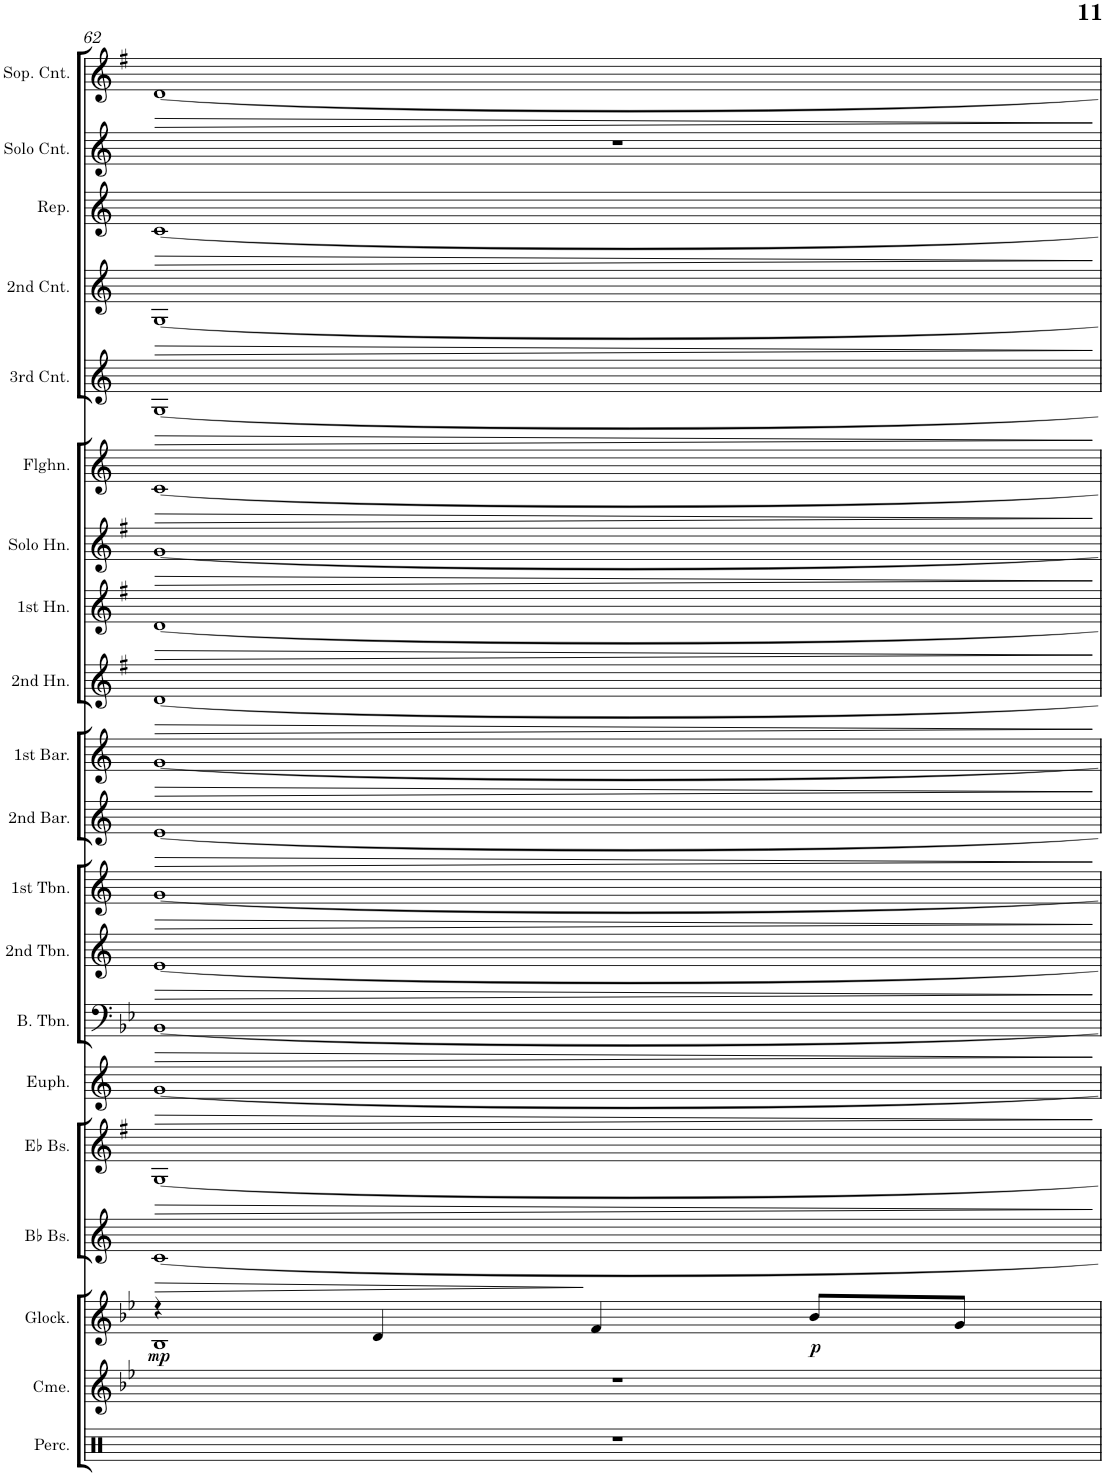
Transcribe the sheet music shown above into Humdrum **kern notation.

**kern	**kern	**kern	**dynam	**kern	**dynam	**kern	**dynam	**kern	**dynam	**kern	**dynam	**kern	**dynam	**kern	**dynam	**kern	**dynam	**kern	**dynam	**kern	**dynam	**kern	**dynam	**kern	**dynam	**kern	**dynam	**kern	**dynam	**kern	**dynam	**kern	**dynam	**kern	**kern	**dynam
*part20	*part19	*part18	*part18	*part17	*part17	*part16	*part16	*part15	*part15	*part14	*part14	*part13	*part13	*part12	*part12	*part11	*part11	*part10	*part10	*part9	*part9	*part8	*part8	*part7	*part7	*part6	*part6	*part5	*part5	*part4	*part4	*part3	*part3	*part2	*part1	*part1
*staff20	*staff19	*staff18	*staff18	*staff17	*staff17	*staff16	*staff16	*staff15	*staff15	*staff14	*staff14	*staff13	*staff13	*staff12	*staff12	*staff11	*staff11	*staff10	*staff10	*staff9	*staff9	*staff8	*staff8	*staff7	*staff7	*staff6	*staff6	*staff5	*staff5	*staff4	*staff4	*staff3	*staff3	*staff2	*staff1	*staff1
*I"Percussion	*I"Chimes	*I"Glockenspiel	*	*I"Bb Bass	*	*I"Eb Bass	*	*I"Euphonium	*	*I"Bass Trombone	*	*I"2nd Trombone	*	*I"1st Trombone	*	*I"2nd Baritone	*	*I"1st Baritone	*	*I"2nd Horn	*	*I"1st Horn	*	*I"Solo Horn	*	*I"Flugelhorn	*	*I"3rd Cornet	*	*I"2nd Cornet	*	*I"Repiano	*	*I"Solo Cornet	*I"Soprano Cornet	*
*I'Perc.	*I'Cme.	*I'Glock.	*	*I'Bb Bs.	*	*I'Eb Bs.	*	*I'Euph.	*	*I'B. Tbn.	*	*I'2nd Tbn.	*	*I'1st Tbn.	*	*I'2nd Bar.	*	*I'1st Bar.	*	*I'2nd Hn.	*	*I'1st Hn.	*	*I'Solo Hn.	*	*I'Flghn.	*	*I'3rd Cnt.	*	*I'2nd Cnt.	*	*I'Rep.	*	*I'Solo Cnt.	*I'Sop. Cnt.	*
!!LO:PB:g=z
*clefX	*clefG2	*clefG2	*	*clefG2	*	*clefG2	*	*clefG2	*	*clefF4	*	*clefG2	*	*clefG2	*	*clefG2	*	*clefG2	*	*clefG2	*	*clefG2	*	*clefG2	*	*clefG2	*	*clefG2	*	*clefG2	*	*clefG2	*	*clefG2	*clefG2	*
*	*	*Trd-14c-24	*	*Trd15c26	*	*Trd12c21	*	*Trd8c14	*	*	*	*Trd8c14	*	*Trd8c14	*	*Trd8c14	*	*Trd8c14	*	*Trd5c9	*	*Trd5c9	*	*Trd5c9	*	*Trd1c2	*	*Trd1c2	*	*Trd1c2	*	*Trd1c2	*	*Trd1c2	*Trd-2c-3	*
*k[]	*k[b-e-]	*k[b-e-]	*	*k[]	*	*k[f#]	*	*k[]	*	*k[b-e-]	*	*k[]	*	*k[]	*	*k[]	*	*k[]	*	*k[f#]	*	*k[f#]	*	*k[f#]	*	*k[]	*	*k[]	*	*k[]	*	*k[]	*	*k[]	*k[f#]	*
*M4/4	*M4/4	*M4/4	*	*M4/4	*	*M4/4	*	*M4/4	*	*M4/4	*	*M4/4	*	*M4/4	*	*M4/4	*	*M4/4	*	*M4/4	*	*M4/4	*	*M4/4	*	*M4/4	*	*M4/4	*	*M4/4	*	*M4/4	*	*M4/4	*M4/4	*
=62	=62	=62	=62	=62	=62	=62	=62	=62	=62	=62	=62	=62	=62	=62	=62	=62	=62	=62	=62	=62	=62	=62	=62	=62	=62	=62	=62	=62	=62	=62	=62	=62	=62	=62	=62	=62
*	*	*^	*	*	*	*	*	*	*	*	*	*	*	*	*	*	*	*	*	*	*	*	*	*	*	*	*	*	*	*	*	*	*	*	*	*
!	!	!	!	!LO:DY:b	!	!LO:HP:b	!	!LO:HP:b	!	!LO:HP:b	!	!LO:HP:b	!	!LO:HP:b	!	!LO:HP:b	!	!LO:HP:b	!	!LO:HP:b	!	!LO:HP:b	!	!LO:HP:b	!	!LO:HP:b	!	!LO:HP:b	!	!LO:HP:b	!	!LO:HP:b	!	!LO:HP:b	!	!	!LO:HP:b
1r	1r	4r	1B-	mp	[1c	>	[1G	>	[1g	>	[1BB-	>	[1e	>	[1g	>	[1e	>	[1g	>	[1d	>	[1d	>	[1g	>	[1c	>	[1G	>	[1G	>	[1c	>	1r	[1d	>
.	.	4d/	.	.	.	.	.	.	.	.	.	.	.	.	.	.	.	.	.	.	.	.	.	.	.	.	.	.	.	.	.	.	.	.	.	.	.
.	.	4f/	.	.	.	.	.	.	.	.	.	.	.	.	.	.	.	.	.	.	.	.	.	.	.	.	.	.	.	.	.	.	.	.	.	.	.
!	!	!	!	!LO:DY:b	!	!	!	!	!	!	!	!	!	!	!	!	!	!	!	!	!	!	!	!	!	!	!	!	!	!	!	!	!	!	!	!	!
.	.	8b-/L	.	p	.	.	.	.	.	.	.	.	.	.	.	.	.	.	.	.	.	.	.	.	.	.	.	.	.	.	.	.	.	.	.	.	.
.	.	8g/J	.	.	.	.	.	.	.	.	.	.	.	.	.	.	.	.	.	.	.	.	.	.	.	.	.	.	.	.	.	.	.	.	.	.	.
*	*	*v	*v	*	*	*	*	*	*	*	*	*	*	*	*	*	*	*	*	*	*	*	*	*	*	*	*	*	*	*	*	*	*	*	*	*	*
.	.	.	.	.	]	.	]	.	]	.	]	.	]	.	]	.	]	.	]	.	]	.	]	.	]	.	]	.	]	.	]	.	]	.	.	]
=	=	=	=	=	=	=	=	=	=	=	=	=	=	=	=	=	=	=	=	=	=	=	=	=	=	=	=	=	=	=	=	=	=	=	=	=
*-	*-	*-	*-	*-	*-	*-	*-	*-	*-	*-	*-	*-	*-	*-	*-	*-	*-	*-	*-	*-	*-	*-	*-	*-	*-	*-	*-	*-	*-	*-	*-	*-	*-	*-	*-	*-
